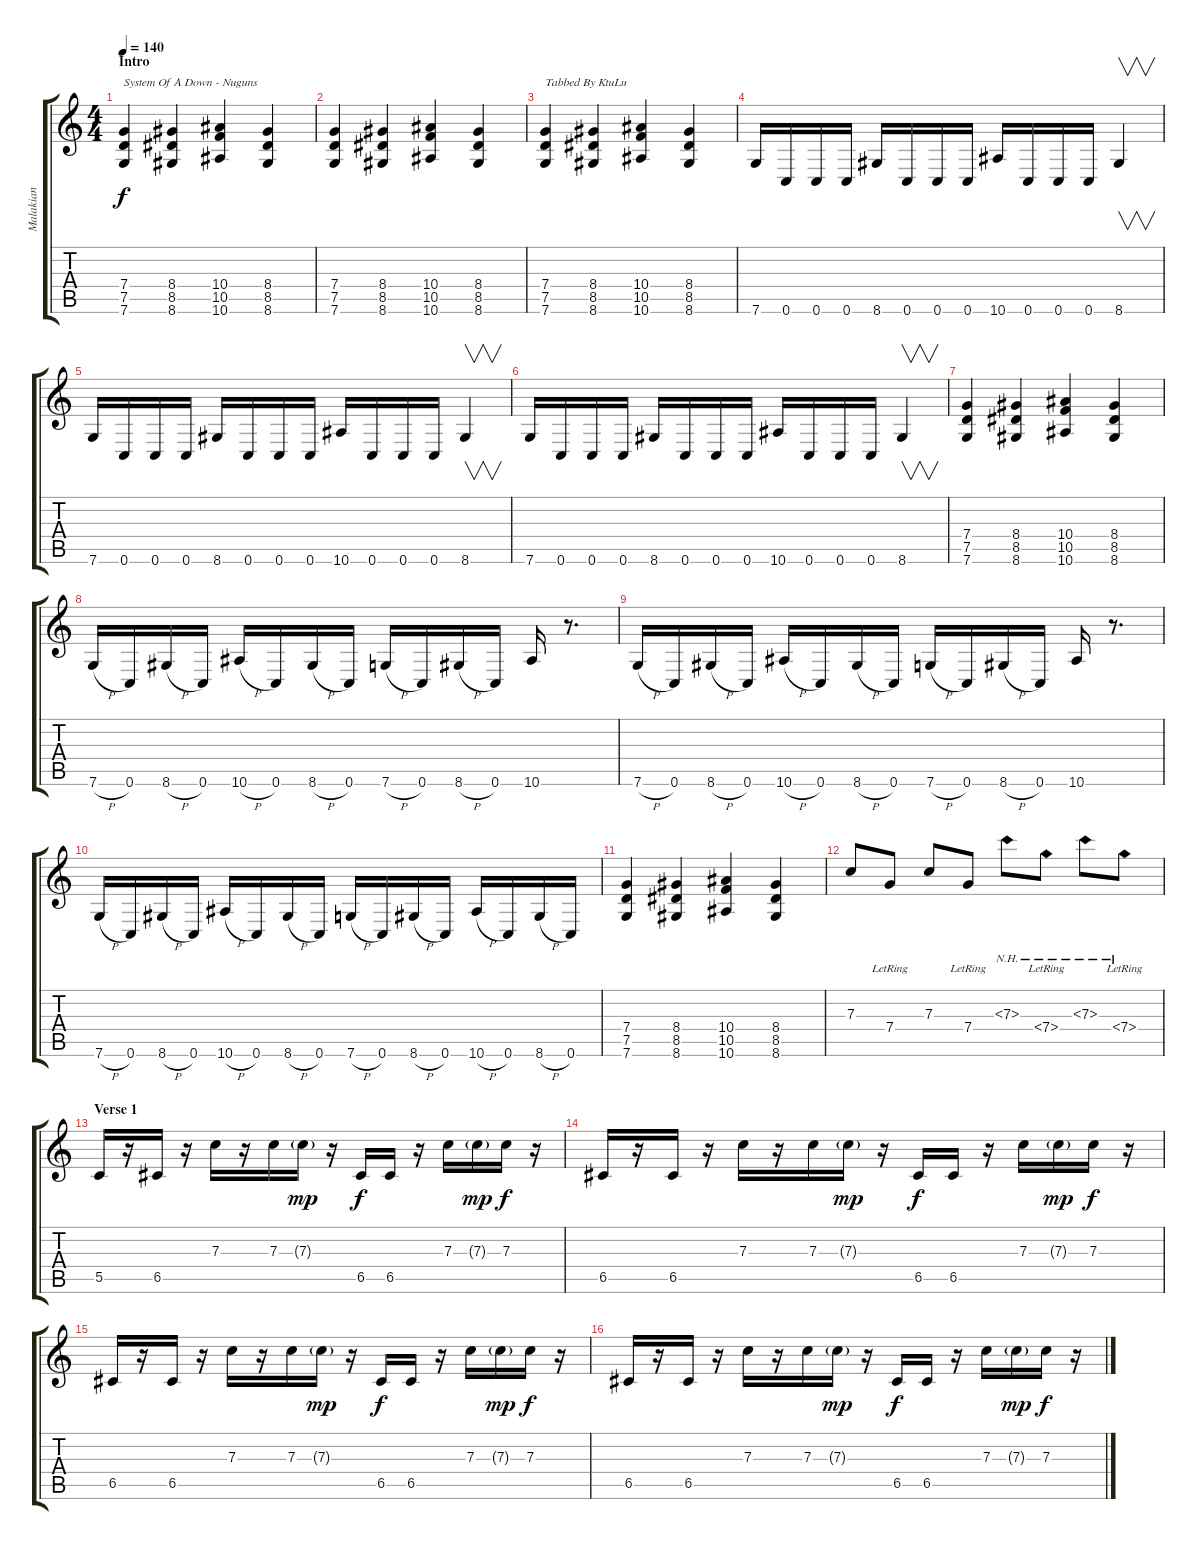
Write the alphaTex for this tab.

\track ("Malakian" "Malakian") {instrument overdrivenguitar}
\staff {score tabs}
\tuning (D4 A3 F3 C3 G2 C2) {hide}
\ts (4 4)
\section ("" "Intro")
\tempo 140
\clef g2
\ks c
(7.4 7.5 7.6).4{txt "System Of A Down - Nuguns" dy f instrument overdrivenguitar} (8.4 8.5 8.6).4 (10.4 10.5 10.6).4 (8.4 8.5 8.6).4 |
(7.4 7.5 7.6).4 (8.4 8.5 8.6).4 (10.4 10.5 10.6).4 (8.4 8.5 8.6).4 |
(7.4 7.5 7.6).4{txt "Tabbed By KtuLu"} (8.4 8.5 8.6).4 (10.4 10.5 10.6).4 (8.4 8.5 8.6).4 |
7.6.16 0.6.16 0.6.16 0.6.16 8.6.16 0.6.16 0.6.16 0.6.16 10.6.16 0.6.16 0.6.16 0.6.16 8.6.4{v} |
7.6.16 0.6.16 0.6.16 0.6.16 8.6.16 0.6.16 0.6.16 0.6.16 10.6.16 0.6.16 0.6.16 0.6.16 8.6.4{v} |
7.6.16 0.6.16 0.6.16 0.6.16 8.6.16 0.6.16 0.6.16 0.6.16 10.6.16 0.6.16 0.6.16 0.6.16 8.6.4{v} |
(7.4 7.5 7.6).4 (8.4 8.5 8.6).4 (10.4 10.5 10.6).4 (8.4 8.5 8.6).4 |
7.6{h}.16 0.6.16 8.6{h}.16 0.6.16 10.6{h}.16 0.6.16 8.6{h}.16 0.6.16 7.6{h}.16 0.6.16 8.6{h}.16 0.6.16 10.6.16 r.8{d} |
7.6{h}.16 0.6.16 8.6{h}.16 0.6.16 10.6{h}.16 0.6.16 8.6{h}.16 0.6.16 7.6{h}.16 0.6.16 8.6{h}.16 0.6.16 10.6.16 r.8{d} |
7.6{h}.16 0.6.16 8.6{h}.16 0.6.16 10.6{h}.16 0.6.16 8.6{h}.16 0.6.16 7.6{h}.16 0.6.16 8.6{h}.16 0.6.16 10.6{h}.16 0.6.16 8.6{h}.16 0.6.16 |
(7.4 7.5 7.6).4 (8.4 8.5 8.6).4 (10.4 10.5 10.6).4 (8.4 8.5 8.6).4 |
7.3.8{instrument overdrivenguitar} 7.4{lr}.8 7.3.8 7.4{lr}.8 7.3{nh}.8 7.4{nh lr}.8 7.3{nh}.8 7.4{nh lr}.8 |
\section ("" "Verse 1")
5.5.16{volume 11} r.16 6.5.16 r.16 7.3.16 r.16 7.3.16 7.3{g}.16{dy mp} r.16 6.5.16{dy f} 6.5.16 r.16 7.3.16 7.3{g}.16{dy mp} 7.3.16{dy f} r.16 |
6.5.16 r.16 6.5.16 r.16 7.3.16 r.16 7.3.16 7.3{g}.16{dy mp} r.16 6.5.16{dy f} 6.5.16 r.16 7.3.16 7.3{g}.16{dy mp} 7.3.16{dy f} r.16 |
6.5.16 r.16 6.5.16 r.16 7.3.16 r.16 7.3.16 7.3{g}.16{dy mp} r.16 6.5.16{dy f} 6.5.16 r.16 7.3.16 7.3{g}.16{dy mp} 7.3.16{dy f} r.16 |
6.5.16 r.16 6.5.16 r.16 7.3.16 r.16 7.3.16 7.3{g}.16{dy mp} r.16 6.5.16{dy f} 6.5.16 r.16 7.3.16 7.3{g}.16{dy mp} 7.3.16{dy f} r.16
